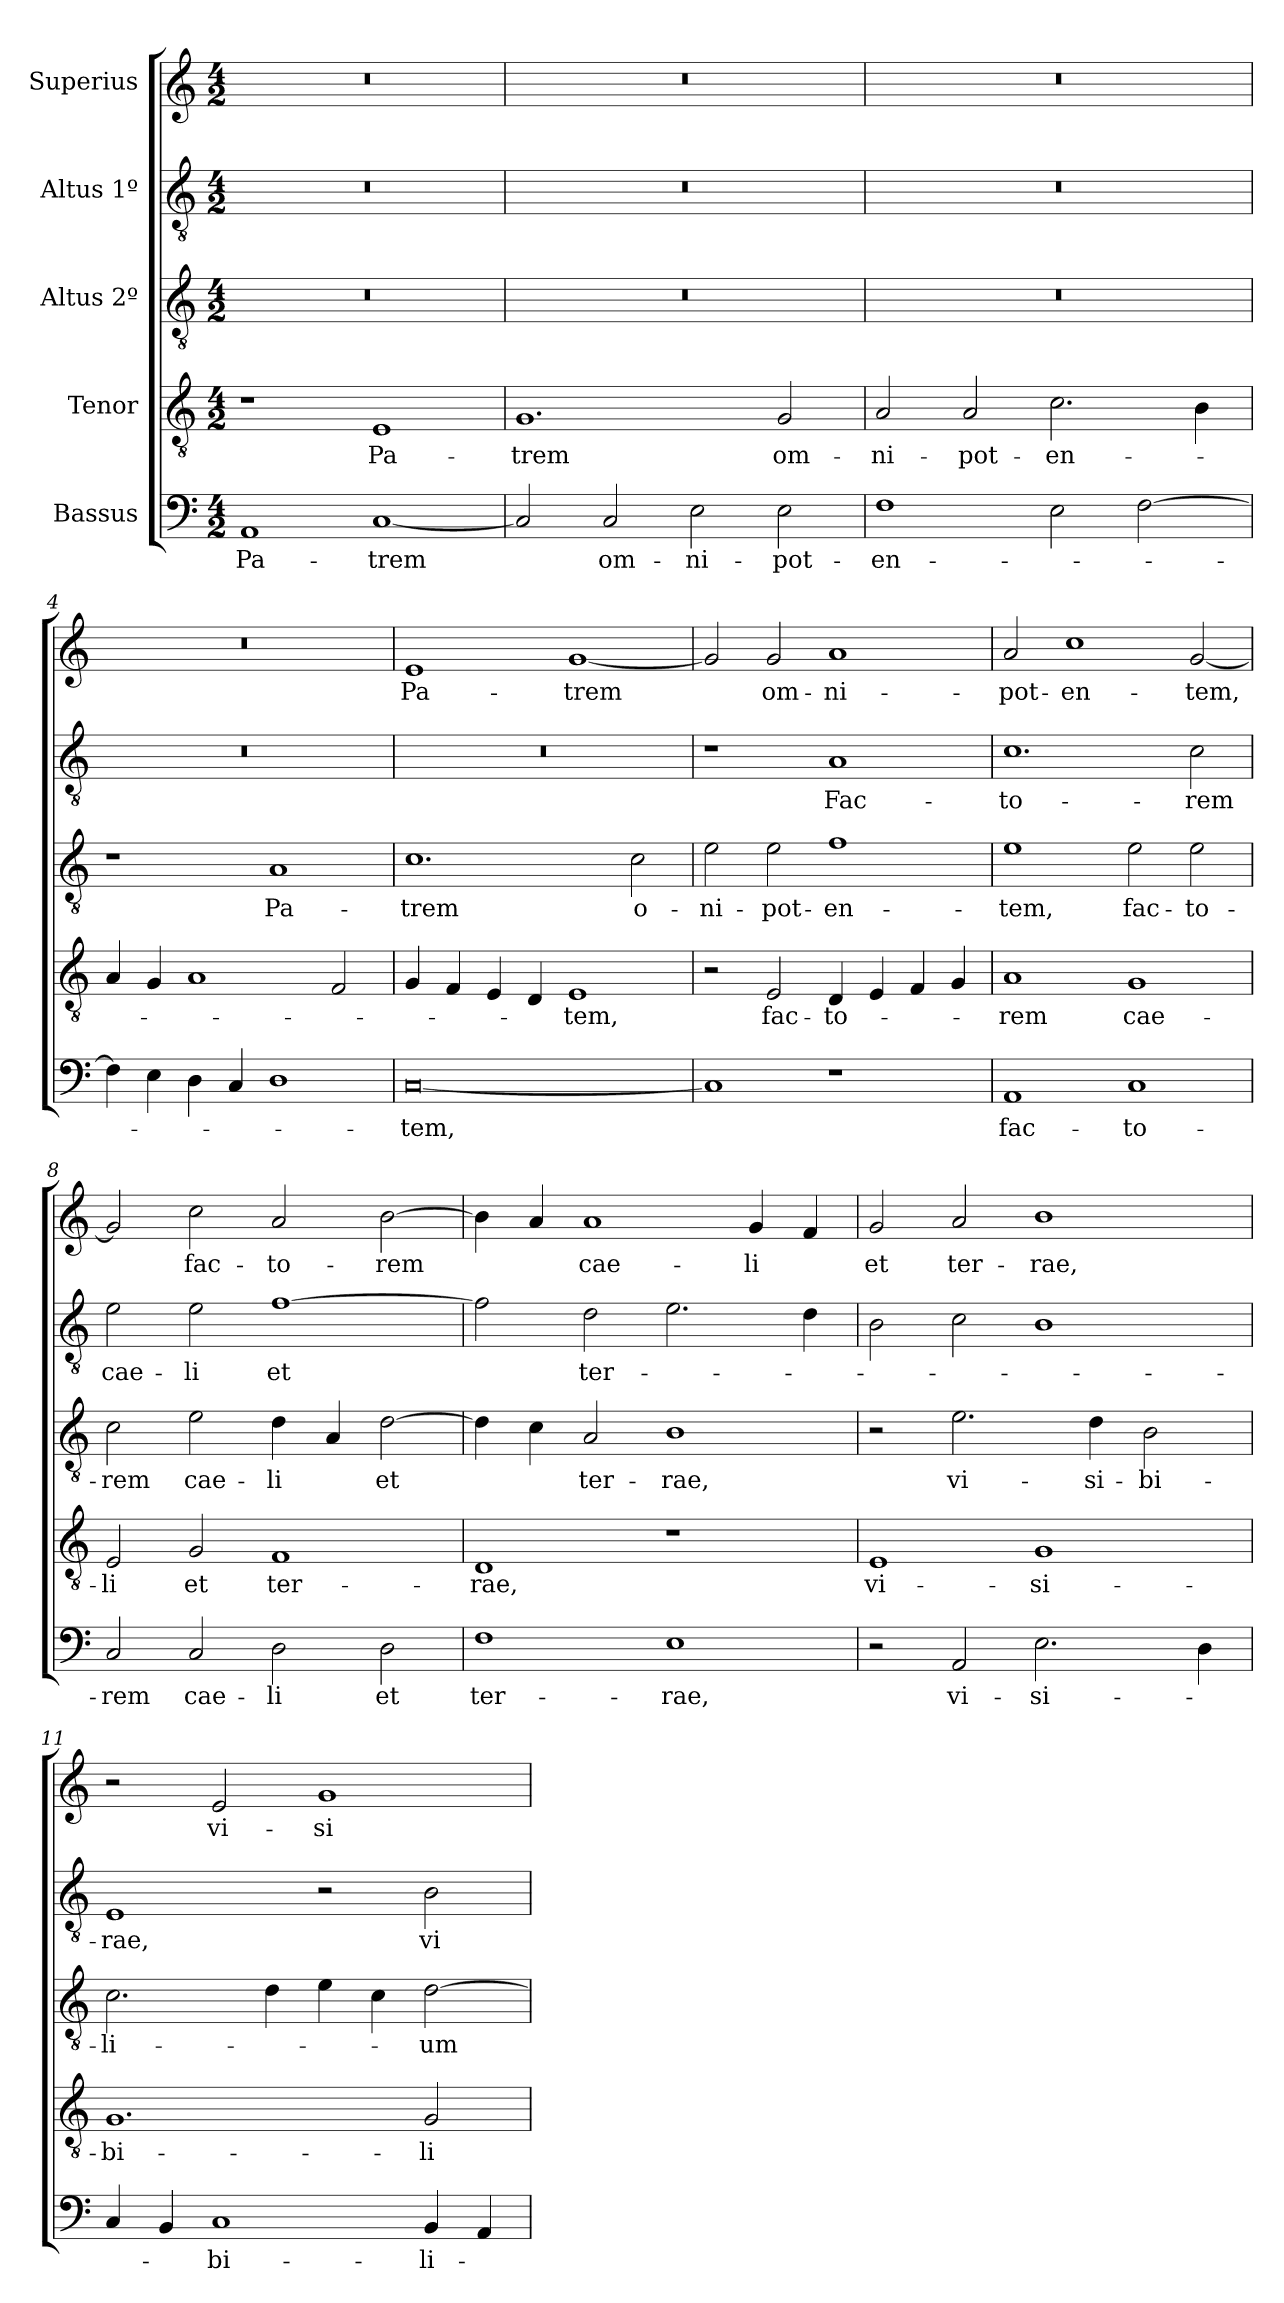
**kern	**text	**kern	**text	**kern	**text	**kern	**text	**kern	**text
*part5	*part5	*part4	*part4	*part3	*part3	*part2	*part2	*part1	*part1
*staff5	*staff5	*staff4	*staff4	*staff3	*staff3	*staff2	*staff2	*staff1	*staff1
*I"Bassus	*	*I"Tenor	*	*I"Altus 2º	*	*I"Altus 1º	*	*I"Superius	*
*clefF4	*	*clefGv2	*	*clefGv2	*	*clefGv2	*	*clefG2	*
*k[]	*	*k[]	*	*k[]	*	*k[]	*	*k[]	*
*M4/2	*	*M4/2	*	*M4/2	*	*M4/2	*	*M4/2	*
=1	=1	=1	=1	=1	=1	=1	=1	=1	=1
1AA/	Pa-	1r	.	0r	.	0r	.	0r	.
[1C/	-trem	1E/	Pa-	.	.	.	.	.	.
=2	=2	=2	=2	=2	=2	=2	=2	=2	=2
2C/]	.	1.G/	-trem	0r	.	0r	.	0r	.
2C/	om-	.	.	.	.	.	.	.	.
2E\	-ni-	.	.	.	.	.	.	.	.
2E\	-pot-	2G/	om-	.	.	.	.	.	.
=3	=3	=3	=3	=3	=3	=3	=3	=3	=3
1F\	-en-	2A/	-ni-	0r	.	0r	.	0r	.
.	.	2A/	-pot-	.	.	.	.	.	.
2E\	.	2.c\	-en-	.	.	.	.	.	.
[2F\	.	.	.	.	.	.	.	.	.
.	.	4B\	.	.	.	.	.	.	.
=4	=4	=4	=4	=4	=4	=4	=4	=4	=4
4F\]	.	4A/	.	1r	.	0r	.	0r	.
4E\	.	4G/	.	.	.	.	.	.	.
4D\	.	1A/	.	.	.	.	.	.	.
4C/	.	.	.	.	.	.	.	.	.
1D\	.	.	.	1A/	Pa-	.	.	.	.
.	.	2F/	.	.	.	.	.	.	.
=5	=5	=5	=5	=5	=5	=5	=5	=5	=5
[0C/	-tem,	4G/	.	1.c\	-trem	0r	.	1e/	Pa-
.	.	4F/	.	.	.	.	.	.	.
.	.	4E/	.	.	.	.	.	.	.
.	.	4D/	.	.	.	.	.	.	.
.	.	1E/	-tem,	.	.	.	.	[1g/	-trem
.	.	.	.	2c\	o-	.	.	.	.
=6	=6	=6	=6	=6	=6	=6	=6	=6	=6
1C/]	.	2r	.	2e\	-ni-	1r	.	2g/]	.
.	.	2E/	fac-	2e\	-pot-	.	.	2g/	om-
1r	.	4D/	-to-	1f\	-en-	1A/	Fac-	1a/	-ni-
.	.	4E/	.	.	.	.	.	.	.
.	.	4F/	.	.	.	.	.	.	.
.	.	4G/	.	.	.	.	.	.	.
=7	=7	=7	=7	=7	=7	=7	=7	=7	=7
1AA/	fac-	1A/	-rem	1e\	-tem,	1.c\	-to-	2a/	-pot-
.	.	.	.	.	.	.	.	1cc\	-en-
1C/	-to-	1G/	cae-	2e\	fac-	.	.	.	.
.	.	.	.	2e\	-to-	2c\	-rem	[2g/	-tem,
=8	=8	=8	=8	=8	=8	=8	=8	=8	=8
2C/	-rem	2E/	-li	2c\	-rem	2e\	cae-	2g/]	.
2C/	cae-	2G/	et	2e\	cae-	2e\	-li	2cc\	fac-
2D\	-li	1F/	ter-	4d\	-li	[1f\	et	2a/	-to-
.	.	.	.	4A/	.	.	.	.	.
2D\	et	.	.	[2d\	et	.	.	[2b\	-rem
=9	=9	=9	=9	=9	=9	=9	=9	=9	=9
1F\	ter-	1D/	-rae,	4d\]	.	2f\]	.	4b\]	.
.	.	.	.	4c\	.	.	.	4a/	.
.	.	.	.	2A/	ter-	2d\	ter-	1a/	cae-
1E\	-rae,	1r	.	1B\	-rae,	2.e\	.	.	.
.	.	.	.	.	.	.	.	4g/	-li
.	.	.	.	.	.	4d\	.	4f/	.
=10	=10	=10	=10	=10	=10	=10	=10	=10	=10
2r	.	1E/	vi-	2r	.	2B\	.	2g/	et
2AA/	vi-	.	.	2.e\	vi-	2c\	.	2a/	ter-
2.E\	-si-	1G/	-si-	.	.	1B\	.	1b\	-rae,
.	.	.	.	4d\	-si-	.	.	.	.
.	.	.	.	2B\	-bi-	.	.	.	.
4D\	.	.	.	.	.	.	.	.	.
=11	=11	=11	=11	=11	=11	=11	=11	=11	=11
4C/	.	1.G/	-bi-	2.c\	-li-	1E/	-rae,	2r	.
4BB/	.	.	.	.	.	.	.	.	.
1C/	-bi-	.	.	.	.	.	.	2e/	vi-
.	.	.	.	4d\	.	.	.	.	.
.	.	.	.	4e\	.	2r	.	1g/	-si-
.	.	.	.	4c\	.	.	.	.	.
4BB/	-li-	2G/	-li-	[2d\	-um	2B\	vi-	.	.
4AA/	.	.	.	.	.	.	.	.	.
=	=	=	=	=	=	=	=	=	=
*-	*-	*-	*-	*-	*-	*-	*-	*-	*-
